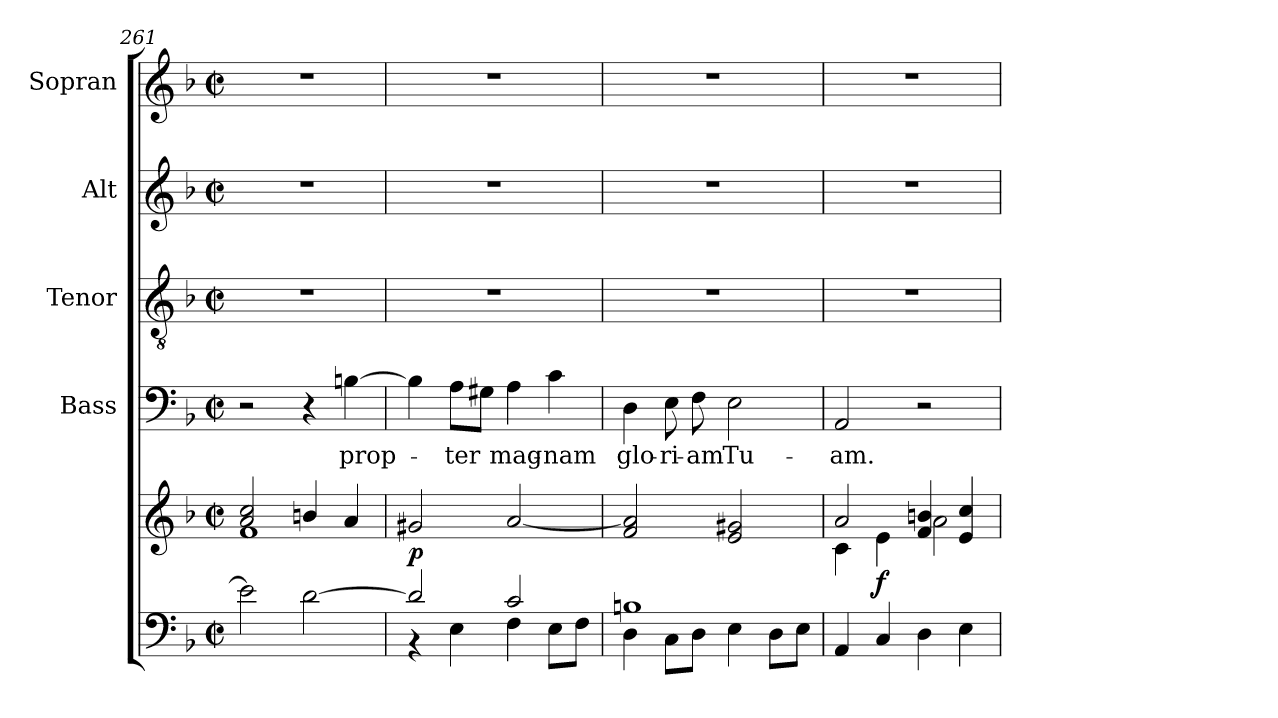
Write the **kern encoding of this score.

**kern	**kern	**dynam	**kern	**text	**kern	**kern	**kern
*part5	*part5	*part5	*part4	*part4	*part3	*part2	*part1
*staff6	*staff5	*staff5/6	*staff4	*staff4	*staff3	*staff2	*staff1
*	*	*	*I"Bass	*	*I"Tenor	*I"Alt	*I"Sopran
*	*	*	*I'B.	*	*I'T.	*I'A.	*I'S.
*clefF4	*clefG2	*	*clefF4	*	*clefGv2	*clefG2	*clefG2
*k[b-]	*k[b-]	*	*k[b-]	*	*k[b-]	*k[b-]	*k[b-]
*F:	*F:	*	*F:	*	*F:	*F:	*F:
*M2/2	*M2/2	*	*M2/2	*	*M2/2	*M2/2	*M2/2
*met(c|)	*met(c|)	*	*met(c|)	*	*met(c|)	*met(c|)	*met(c|)
=261	=261	=261	=261	=261	=261	=261	=261
*	*^	*	*	*	*	*	*
2e\]	2a/ 2cc/	1f	.	2r	.	1r	1r	1r
[2d\	4bn/	.	.	4r	.	.	.	.
!	!	!	!	!	!LO:LY:b	!	!	!
.	4a/	.	.	[4Bn\	prop-	.	.	.
*	*v	*v	*	*	*	*	*	*
=262	=262	=262	=262	=262	=262	=262	=262
*^	*	*	*	*	*	*	*
!	!	!	!LO:DY:a=2	!	!	!	!	!
2d/]	4r	2g#X/	p	4B\]	.	1r	1r	1r
!	!	!	!	!	!LO:LY:b	!	!	!
.	4E\	.	.	8A\L	-ter	.	.	.
.	.	.	.	8G#X\J	.	.	.	.
!	!	!	!	!	!LO:LY:b	!	!	!
2c/	4F\	[2a/	.	4A\	mag-	.	.	.
!	!	!	!	!	!LO:LY:b	!	!	!
.	8E\L	.	.	4c\	-nam	.	.	.
.	8F\J	.	.	.	.	.	.	.
=263	=263	=263	=263	=263	=263	=263	=263	=263
!	!	!	!	!	!LO:LY:b	!	!	!
1Bn	4D\	2f/ 2a/]	.	4D\	glo-	1r	1r	1r
!	!	!	!	!	!LO:LY:b	!	!	!
.	8C\L	.	.	8E\	-ri-	.	.	.
!	!	!	!	!	!LO:LY:b	!	!	!
.	8D\J	.	.	8F\	-am	.	.	.
!	!	!	!	!	!LO:LY:b	!	!	!
.	4E\	2e/ 2g#X/	.	2E\	Tu-	.	.	.
.	8D\L	.	.	.	.	.	.	.
.	8E\J	.	.	.	.	.	.	.
=264	=264	=264	=264	=264	=264	=264	=264	=264
*	*	*^	*	*	*	*	*	*
!	!	!	!	!	!	!LO:LY:b	!	!	!
*v	*v	*	*	*	*	*	*	*	*
4AA/	2a/	4c\	.	2AA/	-am.	1r	1r	1r
!	!	!	!LO:DY:a=2	!	!	!	!	!
4C/	.	4e\	f	.	.	.	.	.
4D\	4f/ 4bn/	2a\	.	2r	.	.	.	.
4E\	4e/ 4cc/	.	.	.	.	.	.	.
*	*v	*v	*	*	*	*	*	*
=	=	=	=	=	=	=	=
*-	*-	*-	*-	*-	*-	*-	*-
